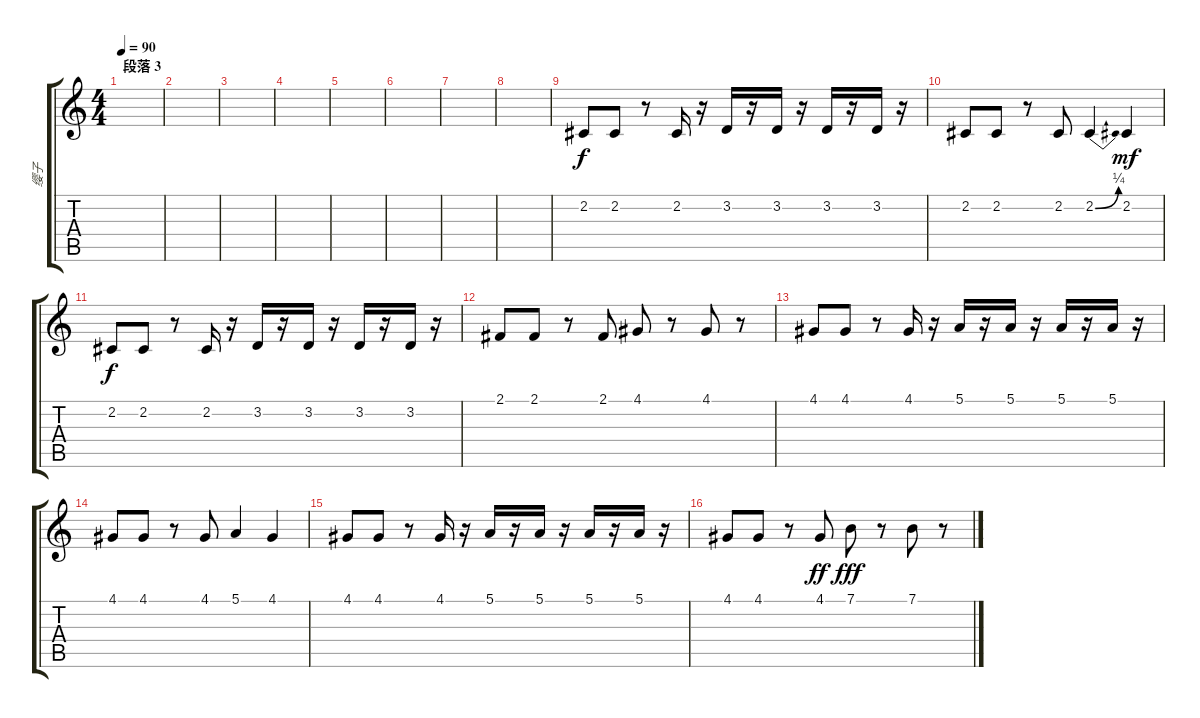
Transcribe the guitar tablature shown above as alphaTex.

\track ("缨子" "缨子") {instrument synthbrass2}
\staff {score tabs}
\tuning (E4 B3 G3 D3 A2 E2) {hide}
\ts (4 4)
\section ("" "段落 3")
\tempo 90
\clef g2
\ks c
|
|
|
|
|
|
|
|
2.2.8{dy f} 2.2.8 r.8 2.2.16 r.16 3.2.16 r.16 3.2.16 r.16 3.2.16 r.16 3.2.16 r.16 |
2.2.8 2.2.8 r.8 2.2.8 2.2{be (bend 0 0 60 1)}.4 2.2.4{dy mf} |
2.2.8{dy f} 2.2.8 r.8 2.2.16 r.16 3.2.16 r.16 3.2.16 r.16 3.2.16 r.16 3.2.16 r.16 |
2.1.8 2.1.8 r.8 2.1.8 4.1.8 r.8 4.1.8 r.8 |
4.1.8 4.1.8 r.8 4.1.16 r.16 5.1.16 r.16 5.1.16 r.16 5.1.16 r.16 5.1.16 r.16 |
4.1.8 4.1.8 r.8 4.1.8 5.1.4 4.1.4 |
4.1.8 4.1.8 r.8 4.1.16 r.16 5.1.16 r.16 5.1.16 r.16 5.1.16 r.16 5.1.16 r.16 |
4.1.8 4.1.8 r.8 4.1.8{dy ff} 7.1.8{dy fff} r.8 7.1.8 r.8
